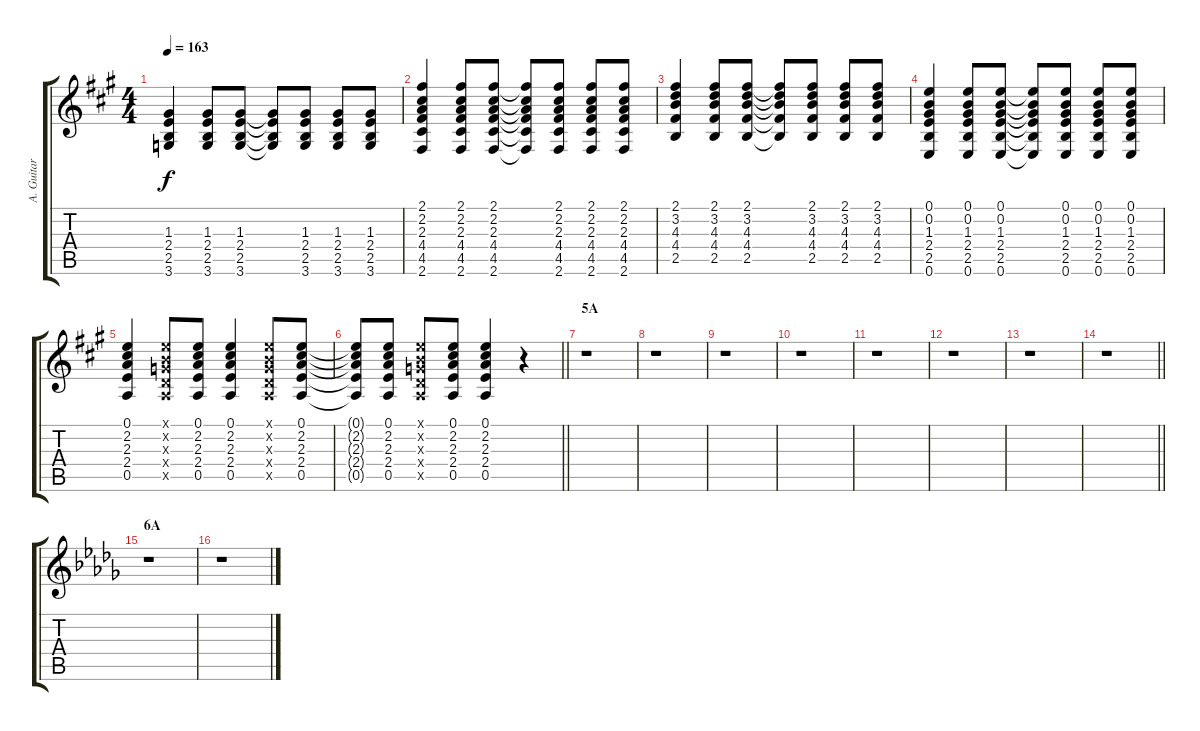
\track ("A. Guitar" "A. Guitar") {instrument acousticguitarsteel}
\staff {score tabs}
\tuning (E4 B3 G3 D3 A2 E2) {hide}
\ts (4 4)
\tempo 163
\clef g2
\ks a
(1.3 2.4 2.5 3.6).4{dy f} (1.3 2.4 2.5 3.6).8 (1.3 2.4 2.5 3.6).8 (1.3{t} 2.4{t} 2.5{t} 3.6{t}).8 (1.3 2.4 2.5 3.6).8 (1.3 2.4 2.5 3.6).8 (1.3 2.4 2.5 3.6).8 |
(2.1 2.2 2.3 4.4 4.5 2.6).4 (2.1 2.2 2.3 4.4 4.5 2.6).8 (2.1 2.2 2.3 4.4 4.5 2.6).8 (2.1{t} 2.2{t} 2.3{t} 4.4{t} 4.5{t} 2.6{t}).8 (2.1 2.2 2.3 4.4 4.5 2.6).8 (2.1 2.2 2.3 4.4 4.5 2.6).8 (2.1 2.2 2.3 4.4 4.5 2.6).8 |
(2.1 3.2 4.3 4.4 2.5).4 (2.1 3.2 4.3 4.4 2.5).8 (2.1 3.2 4.3 4.4 2.5).8 (2.1{t} 3.2{t} 4.3{t} 4.4{t} 2.5{t}).8 (2.1 3.2 4.3 4.4 2.5).8 (2.1 3.2 4.3 4.4 2.5).8 (2.1 3.2 4.3 4.4 2.5).8 |
(0.1 0.2 1.3 2.4 2.5 0.6).4 (0.1 0.2 1.3 2.4 2.5 0.6).8 (0.1 0.2 1.3 2.4 2.5 0.6).8 (0.1{t} 0.2{t} 1.3{t} 2.4{t} 2.5{t} 0.6{t}).8 (0.1 0.2 1.3 2.4 2.5 0.6).8 (0.1 0.2 1.3 2.4 2.5 0.6).8 (0.1 0.2 1.3 2.4 2.5 0.6).8 |
(0.1 2.2 2.3 2.4 0.5).4 (0.1{x} 0.2{x} 0.3{x} 0.4{x} 0.5{x}).8 (0.1 2.2 2.3 2.4 0.5).8 (0.1 2.2 2.3 2.4 0.5).4 (0.1{x} 0.2{x} 0.3{x} 0.4{x} 0.5{x}).8 (0.1 2.2 2.3 2.4 0.5).8 |
\barLineRight lightlight
(0.1{t} 2.2{t} 2.3{t} 2.4{t} 0.5{t}).8 (0.1 2.2 2.3 2.4 0.5).8 (0.1{x} 0.2{x} 0.3{x} 0.4{x} 0.5{x}).8 (0.1 2.2 2.3 2.4 0.5).8 (0.1 2.2 2.3 2.4 0.5).4 r.4 |
\section ("" "5A")
r.1 |
r.1 |
r.1 |
r.1 |
r.1 |
r.1 |
r.1 |
\barLineRight lightlight
r.1 |
\section ("" "6A")
\ks db
r.1 |
r.1
